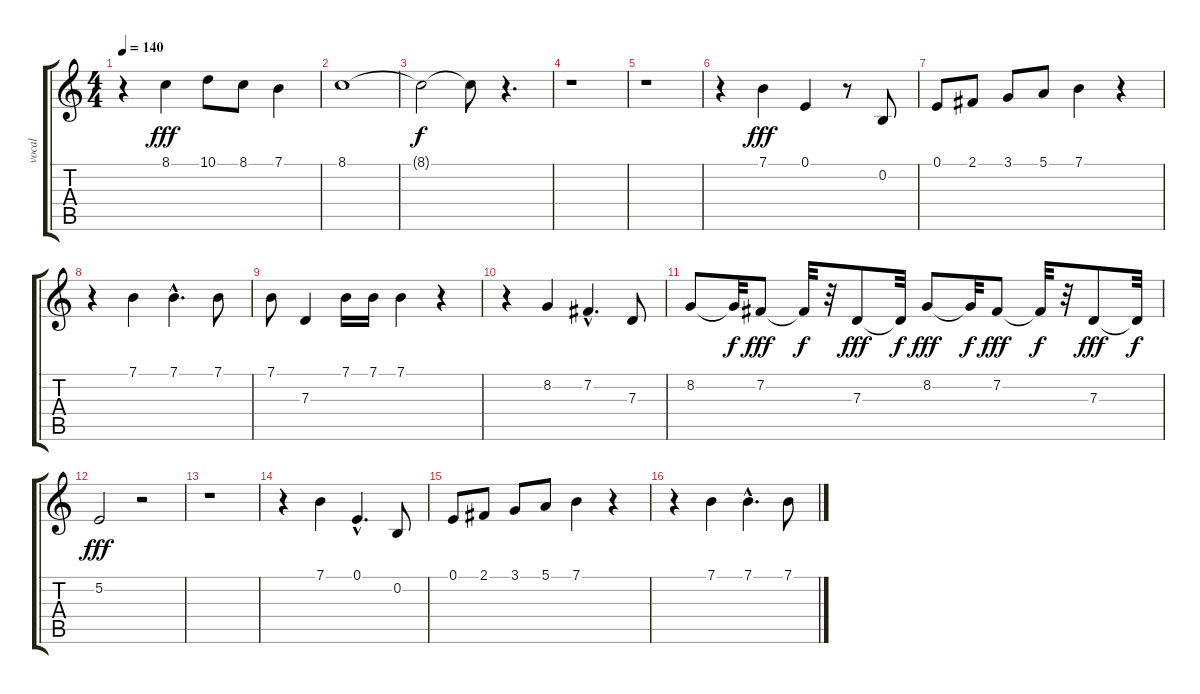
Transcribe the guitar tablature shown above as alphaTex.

\track ("vocal" "vocal") {instrument voiceoohs}
\staff {score tabs}
\tuning (E4 B3 G3 D3 A2 E2) {hide}
\ts (4 4)
\tempo 140
\clef g2
\ks c
r.4{dy fff} 8.1.4 10.1.8 8.1.8 7.1.4 |
8.1.1 |
8.1{t}.2{dy f} 8.1{t}.8 r.4{d} |
r.1 |
r.1 |
r.4 7.1.4{dy fff} 0.1.4 r.8 0.2.8 |
0.1.8 2.1.8 3.1.8 5.1.8 7.1.4 r.4 |
r.4 7.1.4 7.1{hac}.4{d} 7.1.8 |
7.1.8 7.3.4 7.1.16 7.1.16 7.1.4 r.4 |
r.4 8.2.4 7.2{hac}.4{d} 7.3.8 |
8.2.8 8.2{t}.32{dy f} 7.2.8{dy fff} 7.2{t}.32{dy f} r.32 7.3.8{dy fff} 7.3{t}.32{dy f} 8.2.8{dy fff} 8.2{t}.32{dy f} 7.2.8{dy fff} 7.2{t}.32{dy f} r.32 7.3.8{dy fff} 7.3{t}.32{dy f} |
5.2.2{dy fff} r.2 |
r.1 |
r.4 7.1.4 0.1{hac}.4{d} 0.2.8 |
0.1.8 2.1.8 3.1.8 5.1.8 7.1.4 r.4 |
r.4 7.1.4 7.1{hac}.4{d} 7.1.8
